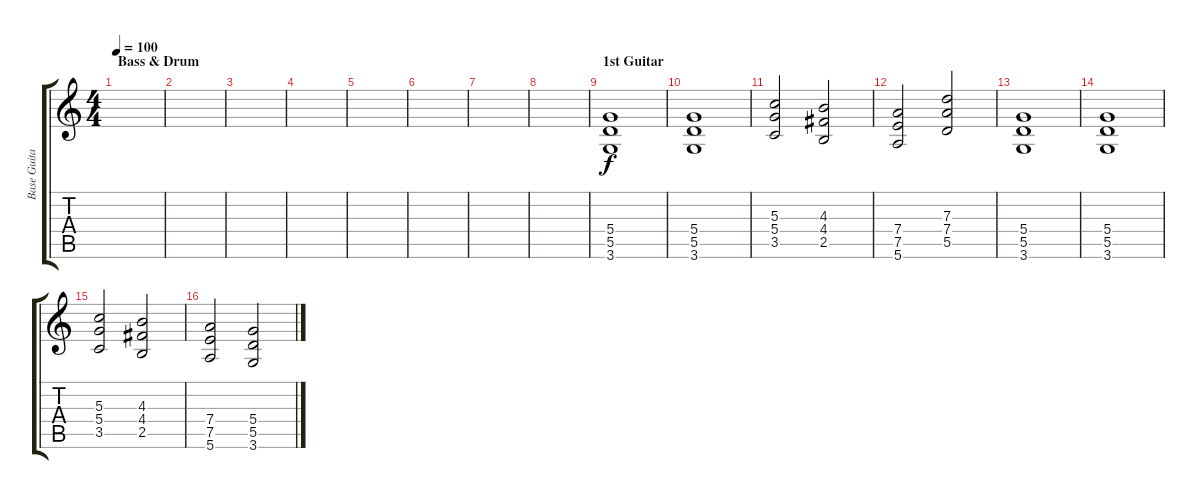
\track ("Base Guitar" "Base Guita") {instrument distortionguitar}
\staff {score tabs}
\tuning (E4 B3 G3 D3 A2 E2) {hide}
\ts (4 4)
\section ("" "Bass & Drum")
\tempo 100
\clef g2
\ks c
|
|
|
|
|
|
|
|
\section ("" "1st Guitar")
(5.4 5.5 3.6).1 |
(5.4 5.5 3.6).1 |
(5.3 5.4 3.5).2 (4.3 4.4 2.5).2 |
(7.4 7.5 5.6).2 (7.3 7.4 5.5).2 |
(5.4 5.5 3.6).1 |
(5.4 5.5 3.6).1 |
(5.3 5.4 3.5).2 (4.3 4.4 2.5).2 |
(7.4 7.5 5.6).2 (5.4 5.5 3.6).2
